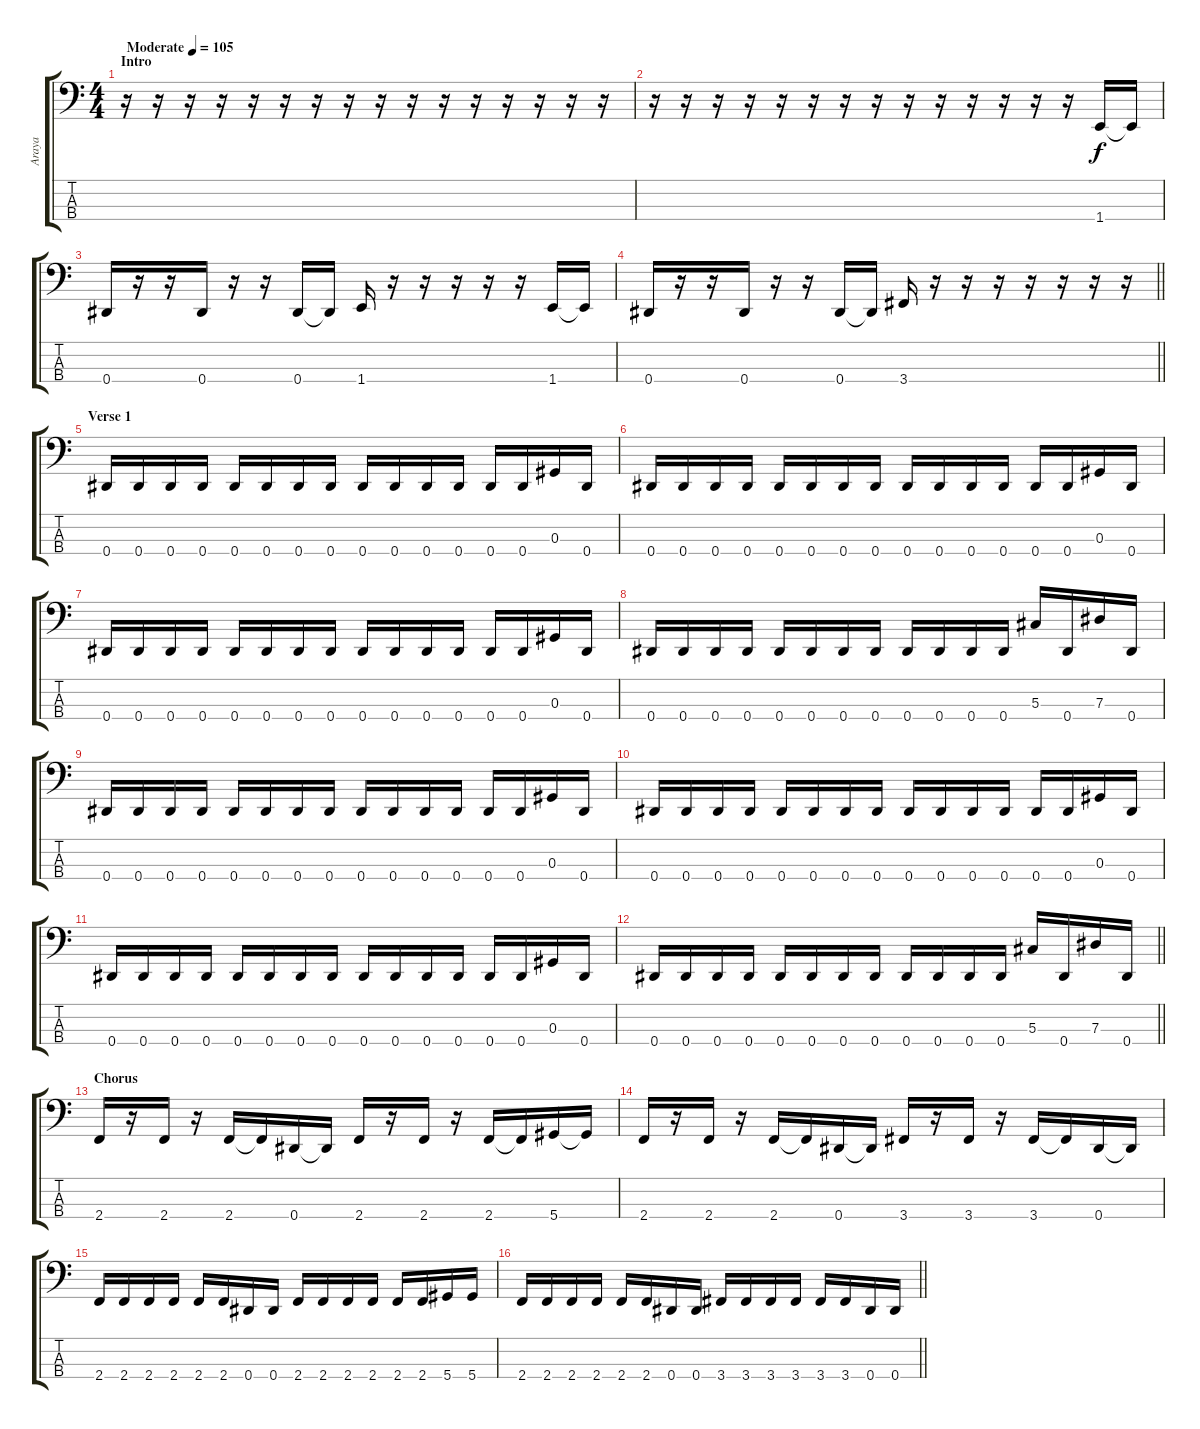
\track ("Araya" "Araya") {instrument electricbasspick}
\staff {score tabs}
\tuning (Gb2 Db2 Ab1 Eb1) {hide}
\ts (4 4)
\section ("" "Intro")
\tempo (105 "Moderate")
\clef f4
\ks c
r.16{dy f instrument electricbasspick} r.16 r.16 r.16 r.16 r.16 r.16 r.16 r.16 r.16 r.16 r.16 r.16 r.16 r.16 r.16 |
r.16 r.16 r.16 r.16 r.16 r.16 r.16 r.16 r.16 r.16 r.16 r.16 r.16 r.16 1.4.16 1.4{t}.16 |
0.4.16 r.16 r.16 0.4.16 r.16 r.16 0.4.16 0.4{t}.16 1.4.16 r.16 r.16 r.16 r.16 r.16 1.4.16 1.4{t}.16 |
\barLineRight lightlight
0.4.16 r.16 r.16 0.4.16 r.16 r.16 0.4.16 0.4{t}.16 3.4.16 r.16 r.16 r.16 r.16 r.16 r.16 r.16 |
\section ("" "Verse 1")
0.4.16 0.4.16 0.4.16 0.4.16 0.4.16 0.4.16 0.4.16 0.4.16 0.4.16 0.4.16 0.4.16 0.4.16 0.4.16 0.4.16 0.3.16 0.4.16 |
0.4.16 0.4.16 0.4.16 0.4.16 0.4.16 0.4.16 0.4.16 0.4.16 0.4.16 0.4.16 0.4.16 0.4.16 0.4.16 0.4.16 0.3.16 0.4.16 |
0.4.16 0.4.16 0.4.16 0.4.16 0.4.16 0.4.16 0.4.16 0.4.16 0.4.16 0.4.16 0.4.16 0.4.16 0.4.16 0.4.16 0.3.16 0.4.16 |
0.4.16 0.4.16 0.4.16 0.4.16 0.4.16 0.4.16 0.4.16 0.4.16 0.4.16 0.4.16 0.4.16 0.4.16 5.3.16 0.4.16 7.3.16 0.4.16 |
0.4.16 0.4.16 0.4.16 0.4.16 0.4.16 0.4.16 0.4.16 0.4.16 0.4.16 0.4.16 0.4.16 0.4.16 0.4.16 0.4.16 0.3.16 0.4.16 |
0.4.16 0.4.16 0.4.16 0.4.16 0.4.16 0.4.16 0.4.16 0.4.16 0.4.16 0.4.16 0.4.16 0.4.16 0.4.16 0.4.16 0.3.16 0.4.16 |
0.4.16 0.4.16 0.4.16 0.4.16 0.4.16 0.4.16 0.4.16 0.4.16 0.4.16 0.4.16 0.4.16 0.4.16 0.4.16 0.4.16 0.3.16 0.4.16 |
\barLineRight lightlight
0.4.16 0.4.16 0.4.16 0.4.16 0.4.16 0.4.16 0.4.16 0.4.16 0.4.16 0.4.16 0.4.16 0.4.16 5.3.16 0.4.16 7.3.16 0.4.16 |
\section ("" "Chorus")
2.4.16 r.16 2.4.16 r.16 2.4.16 2.4{t}.16 0.4.16 0.4{t}.16 2.4.16 r.16 2.4.16 r.16 2.4.16 2.4{t}.16 5.4.16 5.4{t}.16 |
2.4.16 r.16 2.4.16 r.16 2.4.16 2.4{t}.16 0.4.16 0.4{t}.16 3.4.16 r.16 3.4.16 r.16 3.4.16 3.4{t}.16 0.4.16 0.4{t}.16 |
2.4.16 2.4.16 2.4.16 2.4.16 2.4.16 2.4.16 0.4.16 0.4.16 2.4.16 2.4.16 2.4.16 2.4.16 2.4.16 2.4.16 5.4.16 5.4.16 |
\barLineRight lightlight
2.4.16 2.4.16 2.4.16 2.4.16 2.4.16 2.4.16 0.4.16 0.4.16 3.4.16 3.4.16 3.4.16 3.4.16 3.4.16 3.4.16 0.4.16 0.4.16
